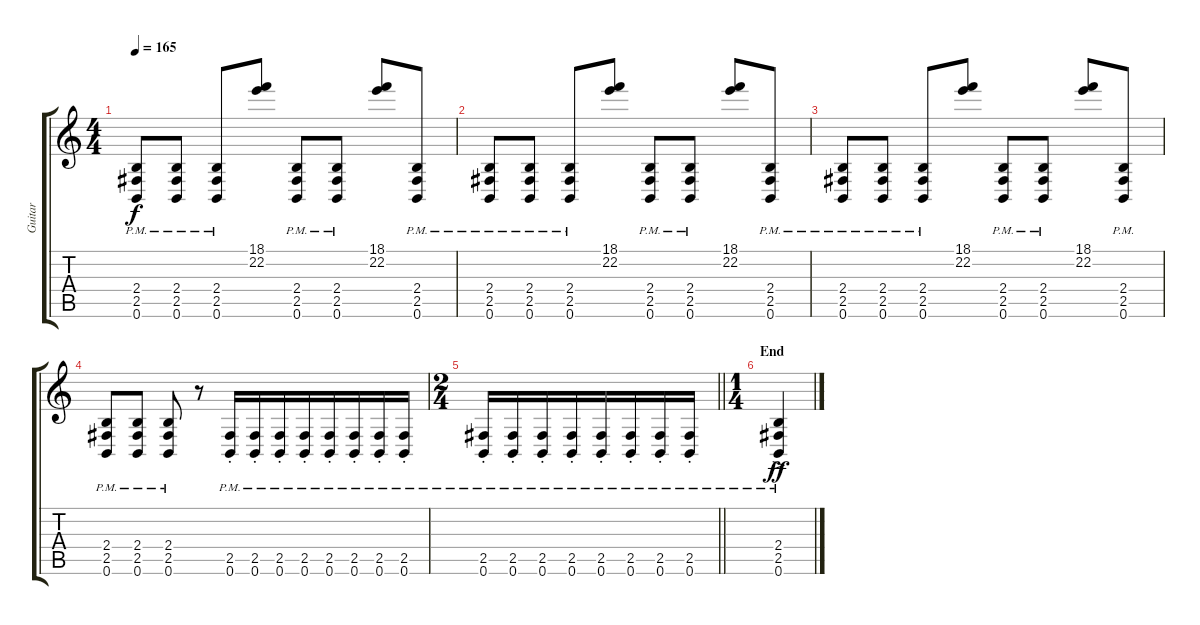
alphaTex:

\track ("Guitar" "Guitar") {instrument distortionguitar}
\staff {score tabs}
\tuning (B3 Gb3 D3 A2 E2 B1) {hide}
\ts (4 4)
\tempo 165
\clef g2
\ks c
(2.4{pm} 2.5{pm} 0.6{pm}).8{dy f} (2.4{pm} 2.5{pm} 0.6{pm}).8 (2.4{pm} 2.5{pm} 0.6{pm}).8 (18.1 22.2).8 (2.4{pm} 2.5{pm} 0.6{pm}).8 (2.4{pm} 2.5{pm} 0.6{pm}).8 (18.1 22.2).8 (2.4{pm} 2.5{pm} 0.6{pm}).8 |
(2.4{pm} 2.5{pm} 0.6{pm}).8 (2.4{pm} 2.5{pm} 0.6{pm}).8 (2.4{pm} 2.5{pm} 0.6{pm}).8 (18.1 22.2).8 (2.4{pm} 2.5{pm} 0.6{pm}).8 (2.4{pm} 2.5{pm} 0.6{pm}).8 (18.1 22.2).8 (2.4{pm} 2.5{pm} 0.6{pm}).8 |
(2.4{pm} 2.5{pm} 0.6{pm}).8 (2.4{pm} 2.5{pm} 0.6{pm}).8 (2.4{pm} 2.5{pm} 0.6{pm}).8 (18.1 22.2).8 (2.4{pm} 2.5{pm} 0.6{pm}).8 (2.4{pm} 2.5{pm} 0.6{pm}).8 (18.1 22.2).8 (2.4{pm} 2.5{pm} 0.6{pm}).8 |
(2.4{pm} 2.5{pm} 0.6{pm}).8 (2.4{pm} 2.5{pm} 0.6{pm}).8 (2.4{pm} 2.5{pm} 0.6{pm}).8 r.8 (2.5 0.6{pm st}).16 (2.5 0.6{pm st}).16 (2.5 0.6{pm st}).16 (2.5 0.6{pm st}).16{beam merge} (2.5 0.6{pm st}).16 (2.5 0.6{pm st}).16 (2.5 0.6{pm st}).16 (2.5 0.6{pm st}).16 |
\ts (2 4)
\barLineRight lightlight
(2.5{pm st} 0.6{pm st}).16 (2.5{pm st} 0.6{pm st}).16 (2.5{pm st} 0.6{pm st}).16 (2.5{pm st} 0.6{pm st}).16{beam merge} (2.5{pm st} 0.6{pm st}).16 (2.5{pm st} 0.6{pm st}).16 (2.5{pm st} 0.6{pm st}).16 (2.5{pm st} 0.6{pm st}).16 |
\ts (1 4)
\section ("" "End")
(2.4{ac pm} 2.5{ac pm} 0.6{ac pm}).4{dy ff}
